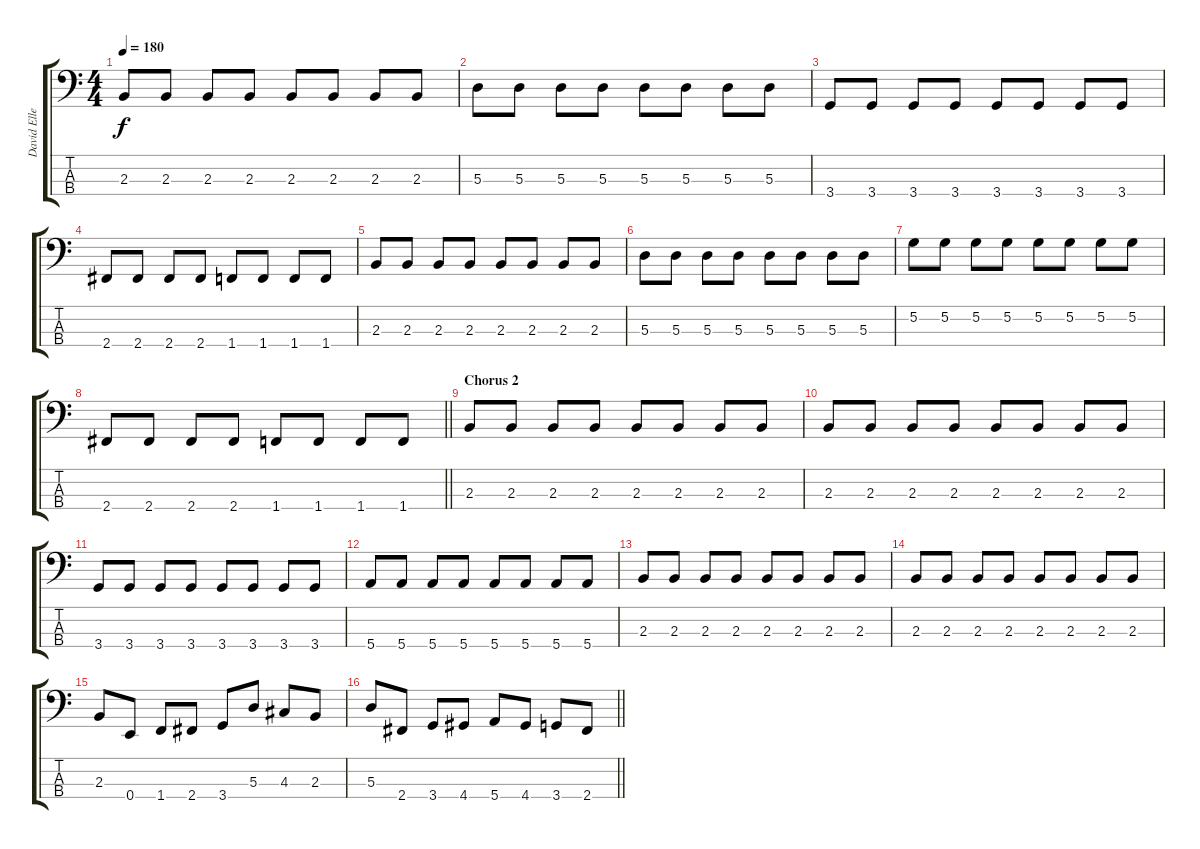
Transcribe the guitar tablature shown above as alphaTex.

\track ("David Ellefson" "David Elle") {instrument electricbasspick}
\staff {score tabs}
\tuning (G2 D2 A1 E1) {hide}
\ts (4 4)
\tempo 180
\clef f4
\ks c
2.3.8{dy f} 2.3.8 2.3.8 2.3.8 2.3.8 2.3.8 2.3.8 2.3.8 |
5.3.8 5.3.8 5.3.8 5.3.8 5.3.8 5.3.8 5.3.8 5.3.8 |
3.4.8 3.4.8 3.4.8 3.4.8 3.4.8 3.4.8 3.4.8 3.4.8 |
2.4.8 2.4.8 2.4.8 2.4.8 1.4.8 1.4.8 1.4.8 1.4.8 |
2.3.8 2.3.8 2.3.8 2.3.8 2.3.8 2.3.8 2.3.8 2.3.8 |
5.3.8 5.3.8 5.3.8 5.3.8 5.3.8 5.3.8 5.3.8 5.3.8 |
5.2.8 5.2.8 5.2.8 5.2.8 5.2.8 5.2.8 5.2.8 5.2.8 |
\barLineRight lightlight
2.4.8 2.4.8 2.4.8 2.4.8 1.4.8 1.4.8 1.4.8 1.4.8 |
\section ("" "Chorus 2")
2.3.8 2.3.8 2.3.8 2.3.8 2.3.8 2.3.8 2.3.8 2.3.8 |
2.3.8 2.3.8 2.3.8 2.3.8 2.3.8 2.3.8 2.3.8 2.3.8 |
3.4.8 3.4.8 3.4.8 3.4.8 3.4.8 3.4.8 3.4.8 3.4.8 |
5.4.8 5.4.8 5.4.8 5.4.8 5.4.8 5.4.8 5.4.8 5.4.8 |
2.3.8 2.3.8 2.3.8 2.3.8 2.3.8 2.3.8 2.3.8 2.3.8 |
2.3.8 2.3.8 2.3.8 2.3.8 2.3.8 2.3.8 2.3.8 2.3.8 |
2.3.8 0.4.8 1.4.8 2.4.8 3.4.8 5.3.8 4.3.8 2.3.8 |
\barLineRight lightlight
5.3.8 2.4.8 3.4.8 4.4.8 5.4.8 4.4.8 3.4.8 2.4.8
